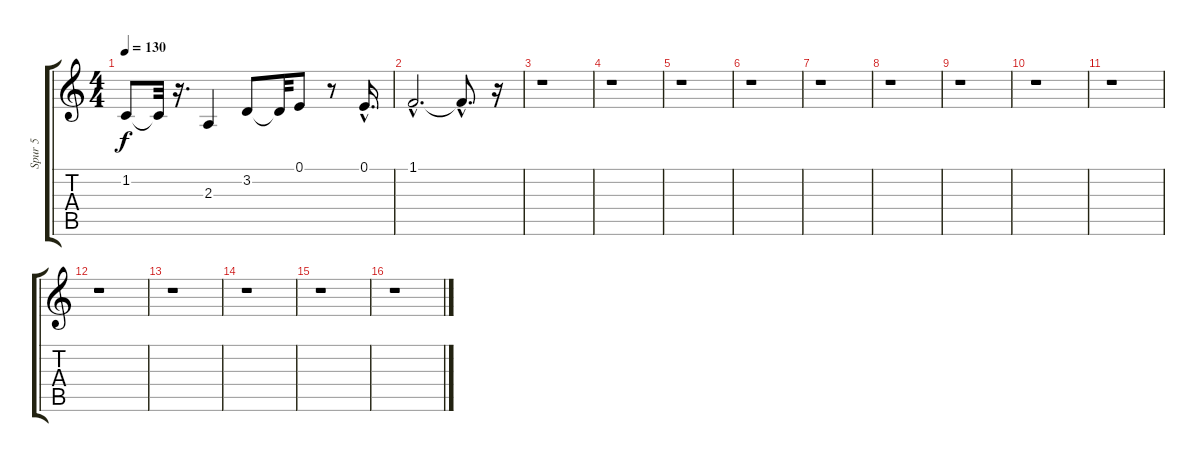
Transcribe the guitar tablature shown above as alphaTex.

\track ("Spur 5" "Spur 5") {instrument electricpiano2}
\staff {score tabs}
\tuning (E4 B3 G3 D3 A2 E2) {hide}
\ts (4 4)
\tempo 130
\clef g2
\ks c
1.2.8{dy f} 1.2{t}.32 r.16{d} 2.3.4 3.2.8 3.2{t}.32 0.1.8 r.8 0.1{hac}.16{d} |
1.1{hac}.2{d} 1.1{hac t}.8{d} r.16 |
r.1 |
r.1 |
r.1 |
r.1 |
r.1 |
r.1 |
r.1 |
r.1 |
r.1 |
r.1 |
r.1 |
r.1 |
r.1 |
r.1
